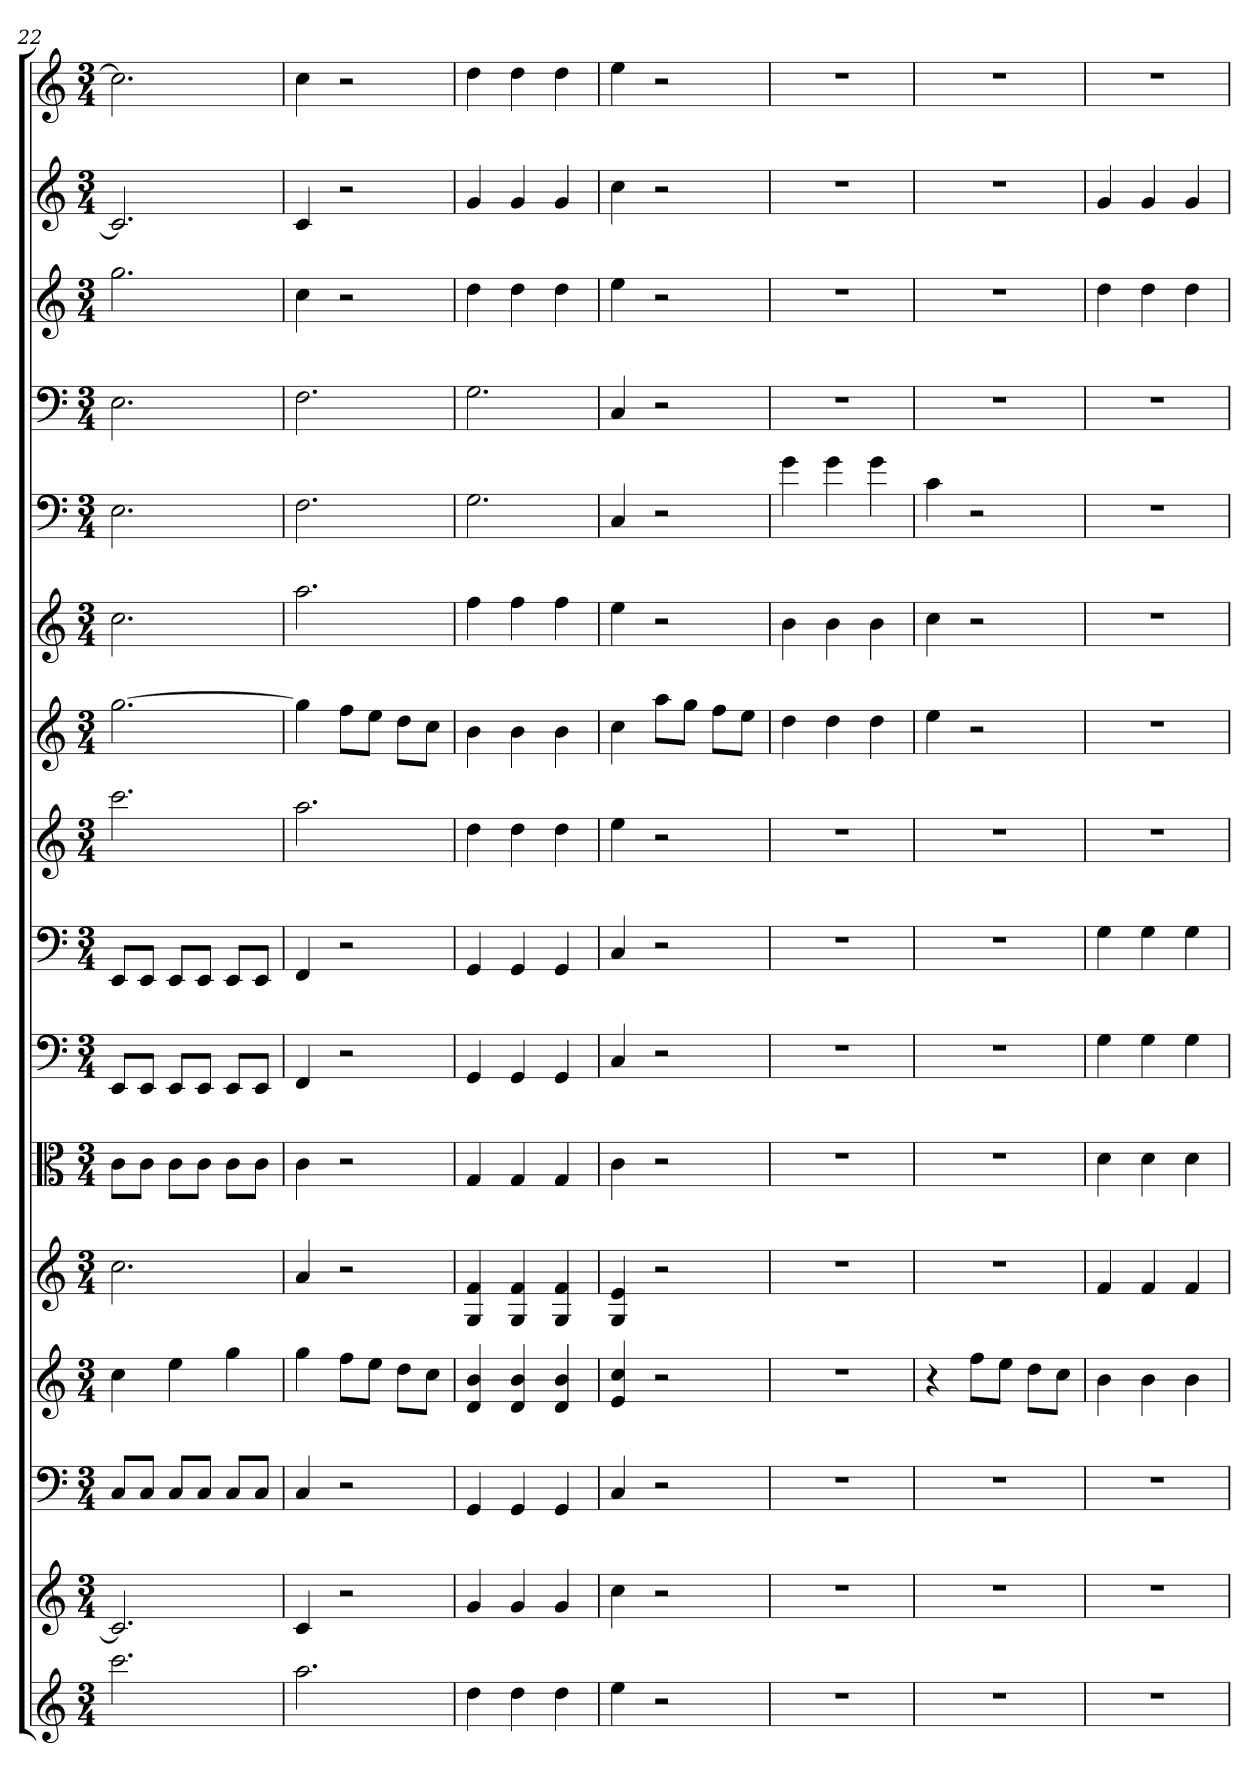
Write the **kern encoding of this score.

**kern	**kern	**kern	**kern	**kern	**kern	**kern	**kern	**kern	**kern	**kern	**kern	**kern	**kern	**kern	**kern
*part16	*part15	*part14	*part13	*part12	*part11	*part10	*part9	*part8	*part7	*part6	*part5	*part4	*part3	*part2	*part1
*staff16	*staff15	*staff14	*staff13	*staff12	*staff11	*staff10	*staff9	*staff8	*staff7	*staff6	*staff5	*staff4	*staff3	*staff2	*staff1
*	*	*clefF4	*	*	*clefC3	*clefF4	*clefF4	*	*	*	*clefF4	*clefF4	*	*	*
*k[]	*k[]	*k[]	*k[]	*k[]	*k[]	*k[]	*k[]	*k[]	*k[]	*k[]	*k[]	*k[]	*k[]	*k[]	*k[]
*C:	*C:	*C:	*C:	*C:	*C:	*C:	*C:	*C:	*C:	*C:	*C:	*C:	*C:	*C:	*C:
*M3/4	*M3/4	*M3/4	*M3/4	*M3/4	*M3/4	*M3/4	*M3/4	*M3/4	*M3/4	*M3/4	*M3/4	*M3/4	*M3/4	*M3/4	*M3/4
=22	=22	=22	=22	=22	=22	=22	=22	=22	=22	=22	=22	=22	=22	=22	=22
2.ccc	2.c]	8C/L	4cc	2.cc	8c\L	8EE/L	8EE/L	2.ccc	[2.gg	2.cc	2.E	2.E	2.gg	2.c]	2.cc]
.	.	8C/J	.	.	8c\J	8EE/J	8EE/J	.	.	.	.	.	.	.	.
.	.	8C/L	4ee	.	8c\L	8EE/L	8EE/L	.	.	.	.	.	.	.	.
.	.	8C/J	.	.	8c\J	8EE/J	8EE/J	.	.	.	.	.	.	.	.
.	.	8C/L	4gg	.	8c\L	8EE/L	8EE/L	.	.	.	.	.	.	.	.
.	.	8C/J	.	.	8c\J	8EE/J	8EE/J	.	.	.	.	.	.	.	.
=23	=23	=23	=23	=23	=23	=23	=23	=23	=23	=23	=23	=23	=23	=23	=23
2.aa	4c	4C	4gg	4a	4c	4FF	4FF	2.aa	4gg]	2.aa	2.F	2.F	4cc	4c	4cc
.	2r	2r	8ffL	2r	2r	2r	2r	.	8ffL	.	.	.	2r	2r	2r
.	.	.	8eeJ	.	.	.	.	.	8eeJ	.	.	.	.	.	.
.	.	.	8ddL	.	.	.	.	.	8ddL	.	.	.	.	.	.
.	.	.	8ccJ	.	.	.	.	.	8ccJ	.	.	.	.	.	.
=24	=24	=24	=24	=24	=24	=24	=24	=24	=24	=24	=24	=24	=24	=24	=24
4dd	4g	4GG	4d 4b	4G 4f	4G	4GG	4GG	4dd	4b	4ff	2.G	2.G	4dd	4g	4dd
4dd	4g	4GG	4d 4b	4G 4f	4G	4GG	4GG	4dd	4b	4ff	.	.	4dd	4g	4dd
4dd	4g	4GG	4d 4b	4G 4f	4G	4GG	4GG	4dd	4b	4ff	.	.	4dd	4g	4dd
=25	=25	=25	=25	=25	=25	=25	=25	=25	=25	=25	=25	=25	=25	=25	=25
4ee	4cc	4C	4e 4cc	4G 4e	4c	4C	4C	4ee	4cc	4ee	4C	4C	4ee	4cc	4ee
2r	2r	2r	2r	2r	2r	2r	2r	2r	8aaL	2r	2r	2r	2r	2r	2r
.	.	.	.	.	.	.	.	.	8ggJ	.	.	.	.	.	.
.	.	.	.	.	.	.	.	.	8ffL	.	.	.	.	.	.
.	.	.	.	.	.	.	.	.	8eeJ	.	.	.	.	.	.
=26	=26	=26	=26	=26	=26	=26	=26	=26	=26	=26	=26	=26	=26	=26	=26
2.r	2.r	2.r	2.r	2.r	2.r	2.r	2.r	2.r	4dd	4b	4g	2.r	2.r	2.r	2.r
.	.	.	.	.	.	.	.	.	4dd	4b	4g	.	.	.	.
.	.	.	.	.	.	.	.	.	4dd	4b	4g	.	.	.	.
=27	=27	=27	=27	=27	=27	=27	=27	=27	=27	=27	=27	=27	=27	=27	=27
2.r	2.r	2.r	4r	2.r	2.r	2.r	2.r	2.r	4ee	4cc	4c	2.r	2.r	2.r	2.r
.	.	.	8ffL	.	.	.	.	.	2r	2r	2r	.	.	.	.
.	.	.	8eeJ	.	.	.	.	.	.	.	.	.	.	.	.
.	.	.	8ddL	.	.	.	.	.	.	.	.	.	.	.	.
.	.	.	8ccJ	.	.	.	.	.	.	.	.	.	.	.	.
=28	=28	=28	=28	=28	=28	=28	=28	=28	=28	=28	=28	=28	=28	=28	=28
2.r	2.r	2.r	4b	4f	4d	4G	4G	2.r	2.r	2.r	2.r	2.r	4dd	4g	2.r
.	.	.	4b	4f	4d	4G	4G	.	.	.	.	.	4dd	4g	.
.	.	.	4b	4f	4d	4G	4G	.	.	.	.	.	4dd	4g	.
=	=	=	=	=	=	=	=	=	=	=	=	=	=	=	=
*-	*-	*-	*-	*-	*-	*-	*-	*-	*-	*-	*-	*-	*-	*-	*-
